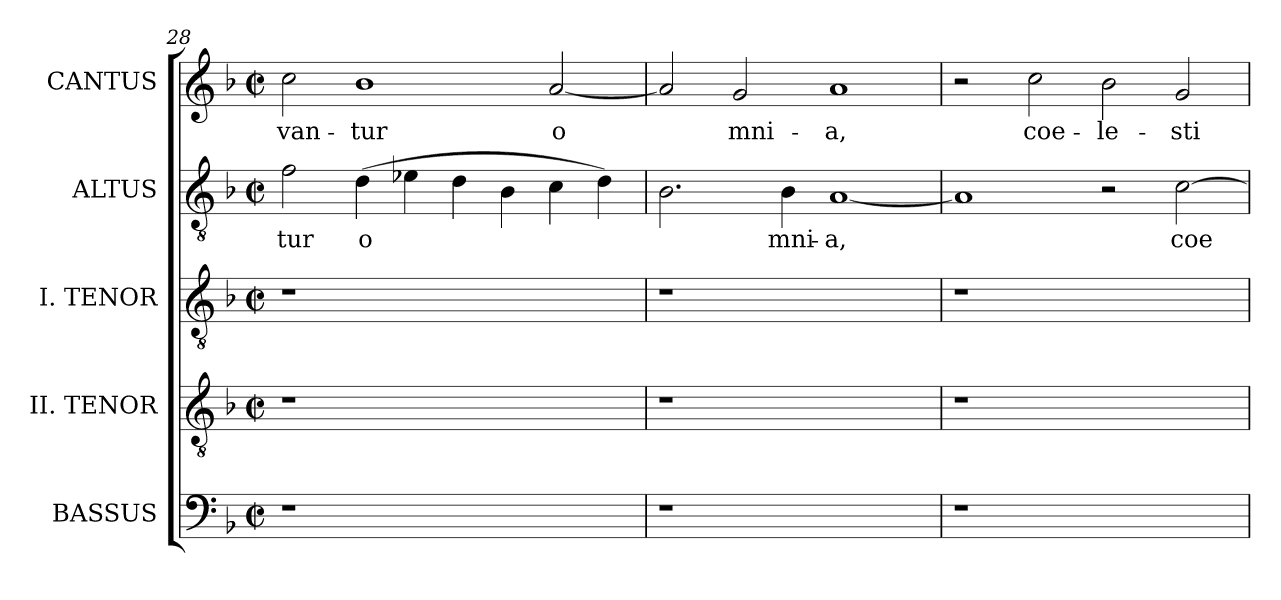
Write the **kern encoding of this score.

**kern	**kern	**kern	**kern	**text	**kern	**text
*part5	*part4	*part3	*part2	*part2	*part1	*part1
*staff5	*staff4	*staff3	*staff2	*staff2	*staff1	*staff1
*I"BASSUS	*I"II. TENOR	*I"I. TENOR	*I"ALTUS	*	*I"CANTUS	*
*clefF4	*clefGv2	*clefGv2	*clefGv2	*	*clefG2	*
*k[b-]	*k[b-]	*k[b-]	*k[b-]	*	*k[b-]	*
*F:	*F:	*F:	*F:	*	*F:	*
*M2/2	*M2/2	*M2/2	*M2/2	*	*M2/2	*
*met(c|)	*met(c|)	*met(c|)	*met(c|)	*	*met(c|)	*
=28	=28	=28	=28	=28	=28	=28
!	!	!	!	!LO:LY:b:cj	!	!LO:LY:b:cj
1r	1r	1r	2f\	-tur	2cc\	-van-
!	!	!	!	!LO:LY:b:cj	!	!LO:LY:b:cj
.	.	.	(>4d\	o-	1b-	-tur
!	!	!	!	!LO:LY:b:cj	!	!
.	.	.	4e-X\	--	.	.
!	!	!	!	!LO:LY:b:cj	!	!
1ryy	1ryy	1ryy	4d\	--	.	.
!	!	!	!	!LO:LY:b:cj	!	!
.	.	.	4B-\	--	.	.
!	!	!	!	!LO:LY:b:cj	!	!LO:LY:b:cj
.	.	.	4c\	--	[<2a/	o-
!	!	!	!	!LO:LY:b:cj	!	!
.	.	.	4d\)	--	.	.
!!LO:LB:g=z
=29	=29	=29	=29	=29	=29	=29
!	!	!	!	!LO:LY:b:cj	!	!LO:LY:b:cj
1r	1r	1r	2.B-\	--	2a/]	--
!	!	!	!	!	!	!LO:LY:b:cj
.	.	.	.	.	2g/	-mni-
!	!	!	!	!LO:LY:b:cj	!	!
.	.	.	4B-\	-mni-	.	.
!	!	!	!	!LO:LY:b:cj	!	!LO:LY:b:cj
1ryy	1ryy	1ryy	[<1A	-a,	1a	-a,
=30	=30	=30	=30	=30	=30	=30
!	!	!	!	!LO:LY:b:cj	!	!
1r	1r	1r	1A]	.	2r	.
!	!	!	!	!	!	!LO:LY:b:cj
.	.	.	.	.	2cc\	coe-
!	!	!	!	!	!	!LO:LY:b:cj
1ryy	1ryy	1ryy	2r	.	2b-\	-le-
!	!	!	!	!LO:LY:b:cj	!	!LO:LY:b:cj
.	.	.	[>2c\	coe-	2g/	-sti-
=	=	=	=	=	=	=
*-	*-	*-	*-	*-	*-	*-
